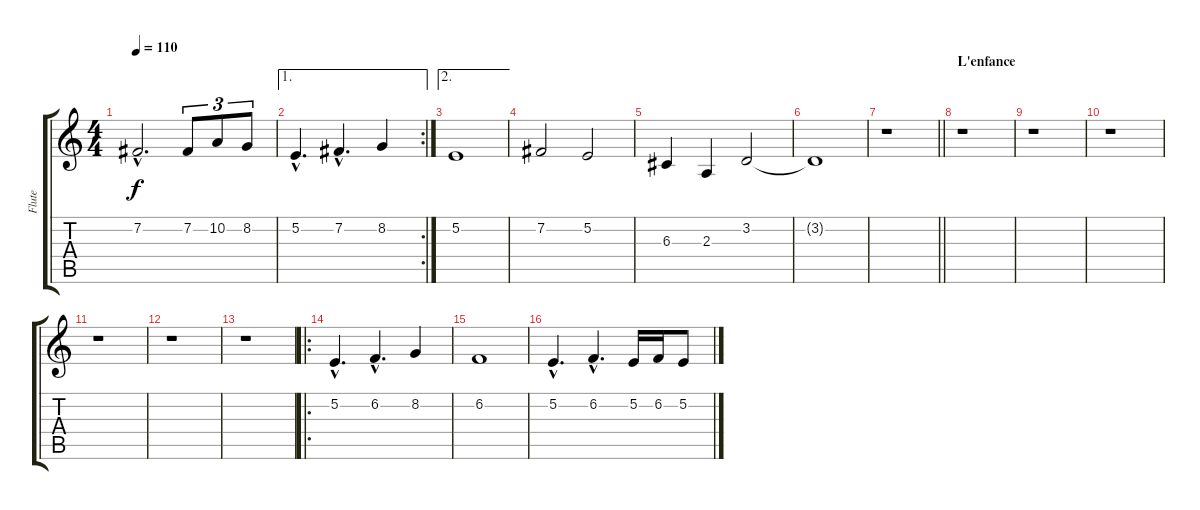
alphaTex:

\track ("Flute" "Flute") {instrument flute}
\staff {score tabs}
\tuning (E4 B3 G3 D3 A2 E2) {hide}
\ts (4 4)
\tempo 110
\clef g2
\ks c
7.2{hac}.2{d dy f} 7.2.8{tu (3 2)} 10.2.8{tu (3 2)} 8.2.8{tu (3 2)} |
\ae 1
\rc 2
5.2{hac}.4{d} 7.2{hac}.4{d} 8.2.4 |
\ae 2
5.2.1 |
7.2.2 5.2.2 |
6.3.4 2.3.4 3.2.2 |
3.2{t}.1{volume 0} |
\barLineRight lightlight
r.1 |
\section ("" "L'enfance")
r.1{volume 6} |
r.1 |
r.1 |
r.1 |
r.1 |
r.1 |
\ro
5.2{hac}.4{d volume 8} 6.2{hac}.4{d} 8.2.4 |
6.2.1 |
5.2{hac}.4{d} 6.2{hac}.4{d} 5.2.16 6.2.16 5.2.8
